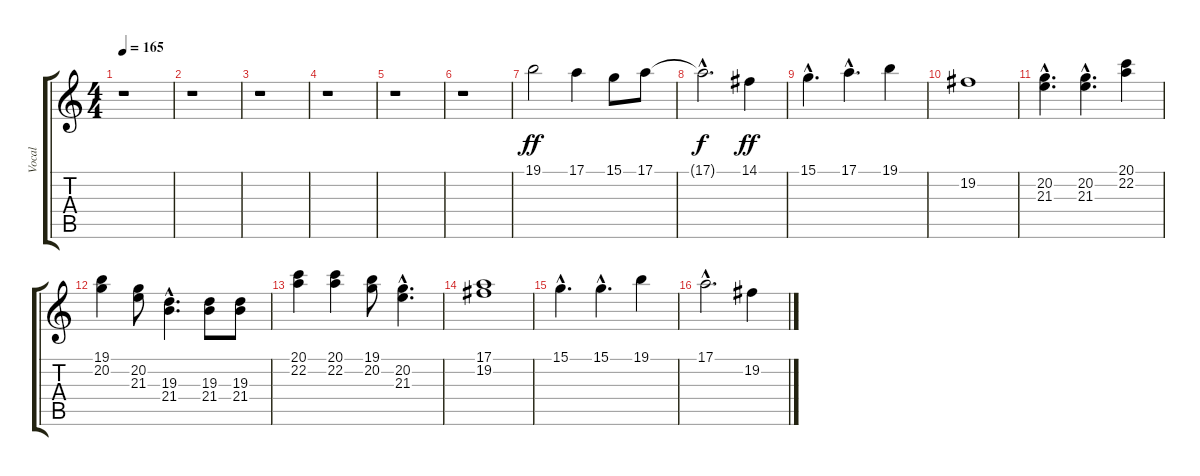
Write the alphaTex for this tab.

\track ("Vocal" "Vocal") {instrument rockorgan}
\staff {score tabs}
\tuning (E4 B3 G3 D3 A2 E2) {hide}
\ts (4 4)
\tempo 165
\clef g2
\ks c
r.1{dy ff} |
r.1 |
r.1 |
r.1 |
r.1 |
r.1 |
19.1.2 17.1.4 15.1.8 17.1.8 |
17.1{hac t}.2{d dy f} 14.1.4{dy ff} |
15.1{hac}.4{d} 17.1{hac}.4{d} 19.1.4 |
19.2.1 |
(20.2{hac} 21.3{hac}).4{d} (20.2{hac} 21.3{hac}).4{d} (20.1 22.2).4 |
(19.1 20.2).4 (20.2 21.3).8 (19.3{hac} 21.4{hac}).4{d} (19.3 21.4).8 (19.3 21.4).8 |
(20.1 22.2).4 (20.1 22.2).4 (19.1 20.2).8 (20.2{hac} 21.3{hac}).4{d} |
(17.1 19.2).1 |
15.1{hac}.4{d} 15.1{hac}.4{d} 19.1.4 |
17.1{hac}.2{d} 19.2.4
